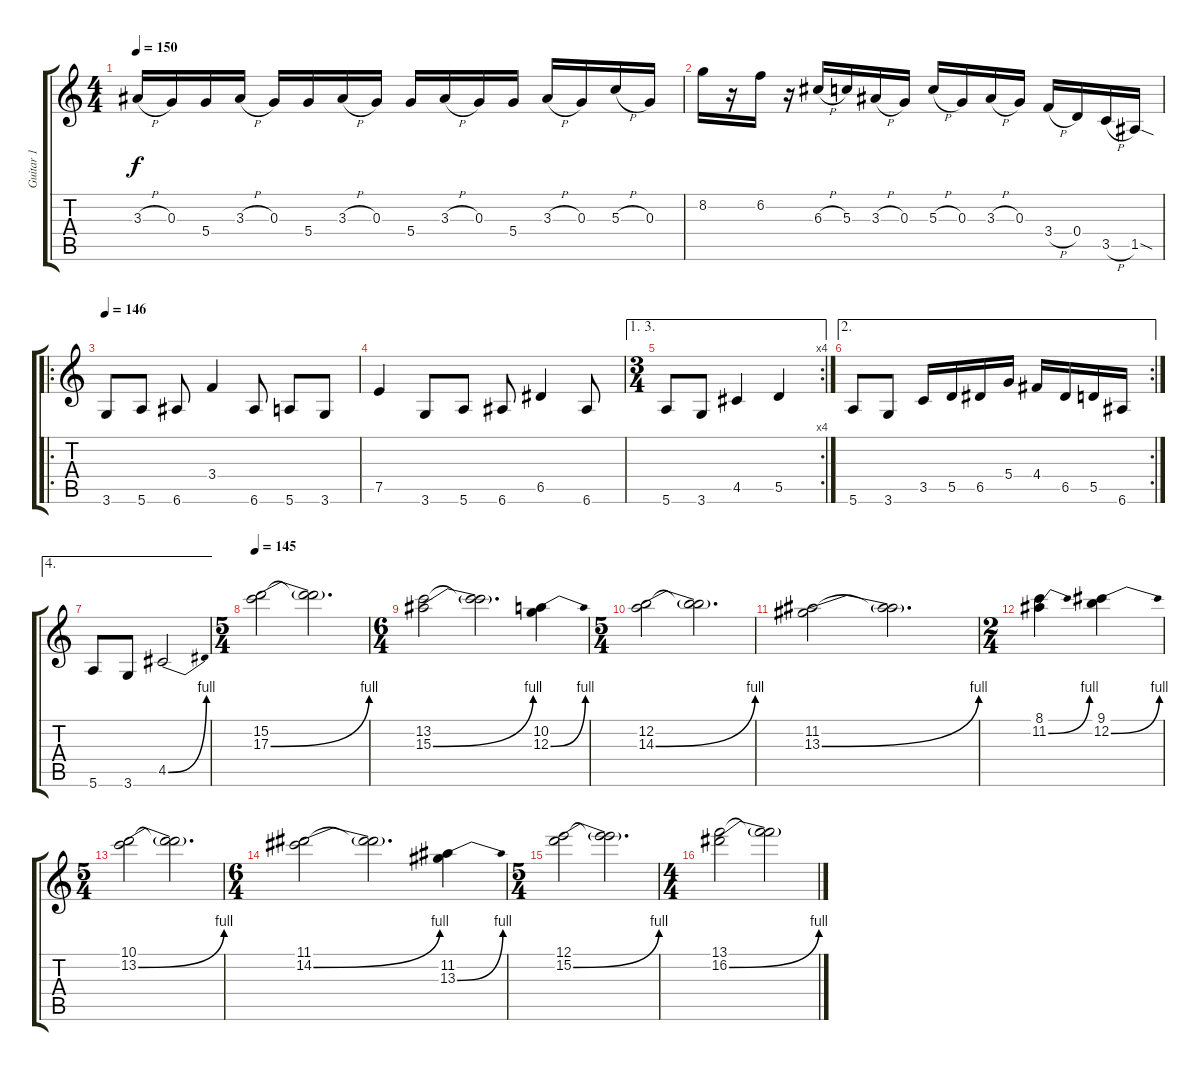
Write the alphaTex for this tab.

\track ("Guitar 1" "Guitar 1") {instrument distortionguitar}
\staff {score tabs}
\tuning (E4 B3 G3 D3 A2 E2) {hide}
\ts (4 4)
\tempo 150
\clef g2
\ks c
3.3{h}.16{dy f} 0.3.16 5.4.16 3.3{h}.16 0.3.16 5.4.16 3.3{h}.16 0.3.16 5.4.16 3.3{h}.16 0.3.16 5.4.16 3.3{h}.16 0.3.16 5.3{h}.16 0.3.16 |
8.2.16 r.16 6.2.16 r.16 6.3{h}.16 5.3.16 3.3{h}.16 0.3.16 5.3{h}.16 0.3.16 3.3{h}.16 0.3.16 3.4{h}.16 0.4.16 3.5{h}.16 1.5{sod}.16 |
\ro
\tempo 146
3.6.8 5.6.8 6.6.8 3.4.4 6.6.8 5.6.8 3.6.8 |
7.5.4 3.6.8 5.6.8 6.6.8 6.5.4 6.6.8 |
\ae (1 3)
\rc 4
\ts (3 4)
5.6.8 3.6.8 4.5.4 5.5.4 |
\ae 2
\rc 2
5.6.8 3.6.8 3.5.16 5.5.16 6.5.16 5.4.16 4.4.16 6.5.16 5.5.16 6.6.16 |
\ae 4
5.6.8 3.6.8 4.5{be (bend 0 0 60 4)}.2 |
\ts (5 4)
\tempo 145
(15.2 17.3{be (bend 0 0 60 4)}).2{instrument distortionguitar} (15.2{t} 17.3{t}).2{d} |
\ts (6 4)
(13.2 15.3{be (bend 0 0 60 4)}).2 (13.2{t} 15.3{t}).2{d} (10.2 12.3{be (bend 0 0 60 4)}).4 |
\ts (5 4)
(12.2 14.3{be (bend 0 0 60 4)}).2 (12.2{t} 14.3{t}).2{d} |
(11.2 13.3{be (bend 0 0 60 4)}).2 (11.2{t} 13.3{t}).2{d} |
\ts (2 4)
(8.1 11.2{be (bend 0 0 60 4)}).4 (9.1 12.2{be (bend 0 0 60 4)}).4 |
\ts (5 4)
(10.1 13.2{be (bend 0 0 60 4)}).2 (10.1{t} 13.2{t}).2{d} |
\ts (6 4)
(11.1 14.2{be (bend 0 0 60 4)}).2 (11.1{t} 14.2{t}).2{d} (11.2 13.3{be (bend 0 0 60 4)}).4 |
\ts (5 4)
(12.1 15.2{be (bend 0 0 60 4)}).2 (12.1{t} 15.2{t}).2{d} |
\ts (4 4)
(13.1 16.2{be (bend 0 0 60 4)}).2 (13.1{t} 16.2{t}).2
